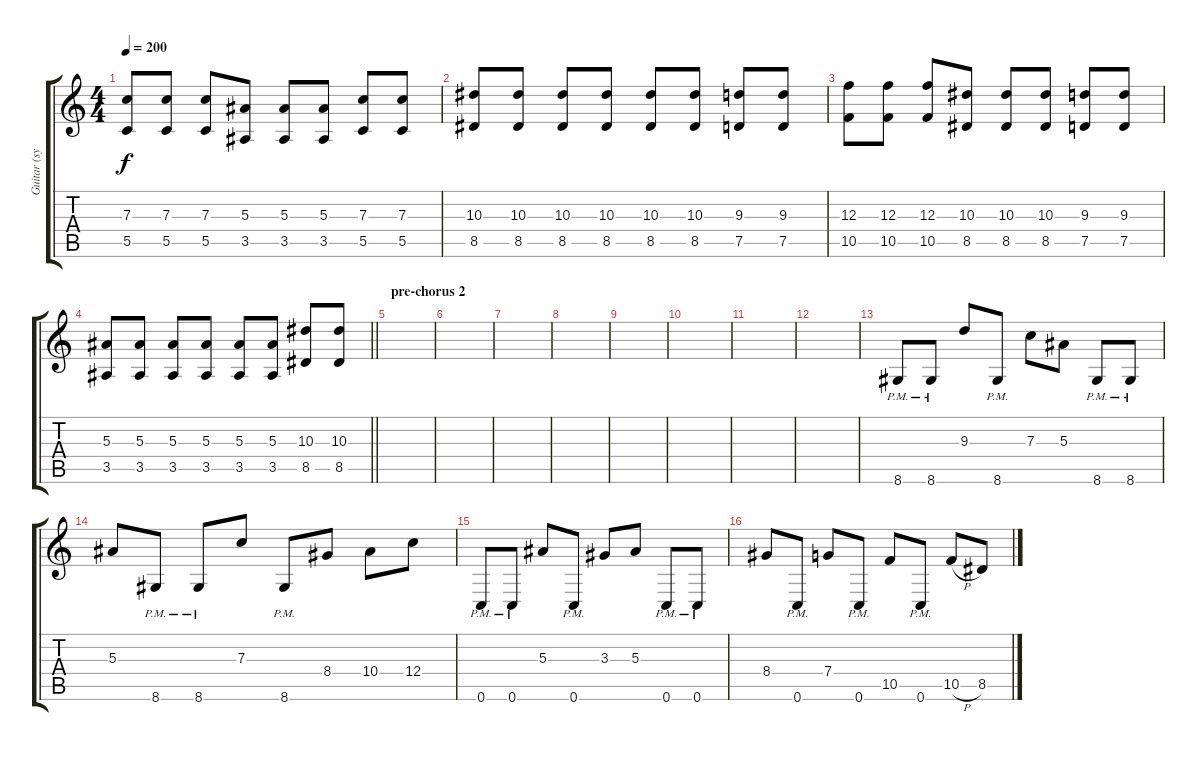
\track ("Guitar (synth)" "Guitar (sy") {instrument distortionguitar}
\staff {score tabs}
\tuning (D4 A3 F3 C3 G2 C2) {hide}
\ts (4 4)
\tempo 200
\clef g2
\ks c
(7.3 5.5).8{dy f} (7.3 5.5).8 (7.3 5.5).8 (5.3 3.5).8 (5.3 3.5).8 (5.3 3.5).8 (7.3 5.5).8 (7.3 5.5).8 |
(10.3 8.5).8 (10.3 8.5).8 (10.3 8.5).8 (10.3 8.5).8 (10.3 8.5).8 (10.3 8.5).8 (9.3 7.5).8 (9.3 7.5).8 |
(12.3 10.5).8 (12.3 10.5).8 (12.3 10.5).8 (10.3 8.5).8 (10.3 8.5).8 (10.3 8.5).8 (9.3 7.5).8 (9.3 7.5).8 |
\barLineRight lightlight
(5.3 3.5).8 (5.3 3.5).8 (5.3 3.5).8 (5.3 3.5).8 (5.3 3.5).8 (5.3 3.5).8 (10.3 8.5).8 (10.3 8.5).8 |
\section ("" "pre-chorus 2")
|
|
|
|
|
|
|
|
8.6{pm}.8 8.6{pm}.8 9.3.8 8.6{pm}.8 7.3.8 5.3.8 8.6{pm}.8 8.6{pm}.8 |
5.3.8 8.6{pm}.8 8.6{pm}.8 7.3.8 8.6{pm}.8 8.4.8 10.4.8 12.4.8 |
0.6{pm}.8 0.6{pm}.8 5.3.8 0.6{pm}.8 3.3.8 5.3.8 0.6{pm}.8 0.6{pm}.8 |
8.4.8 0.6{pm}.8 7.4.8 0.6{pm}.8 10.5.8 0.6{pm}.8 10.5{h}.8 8.5.8
